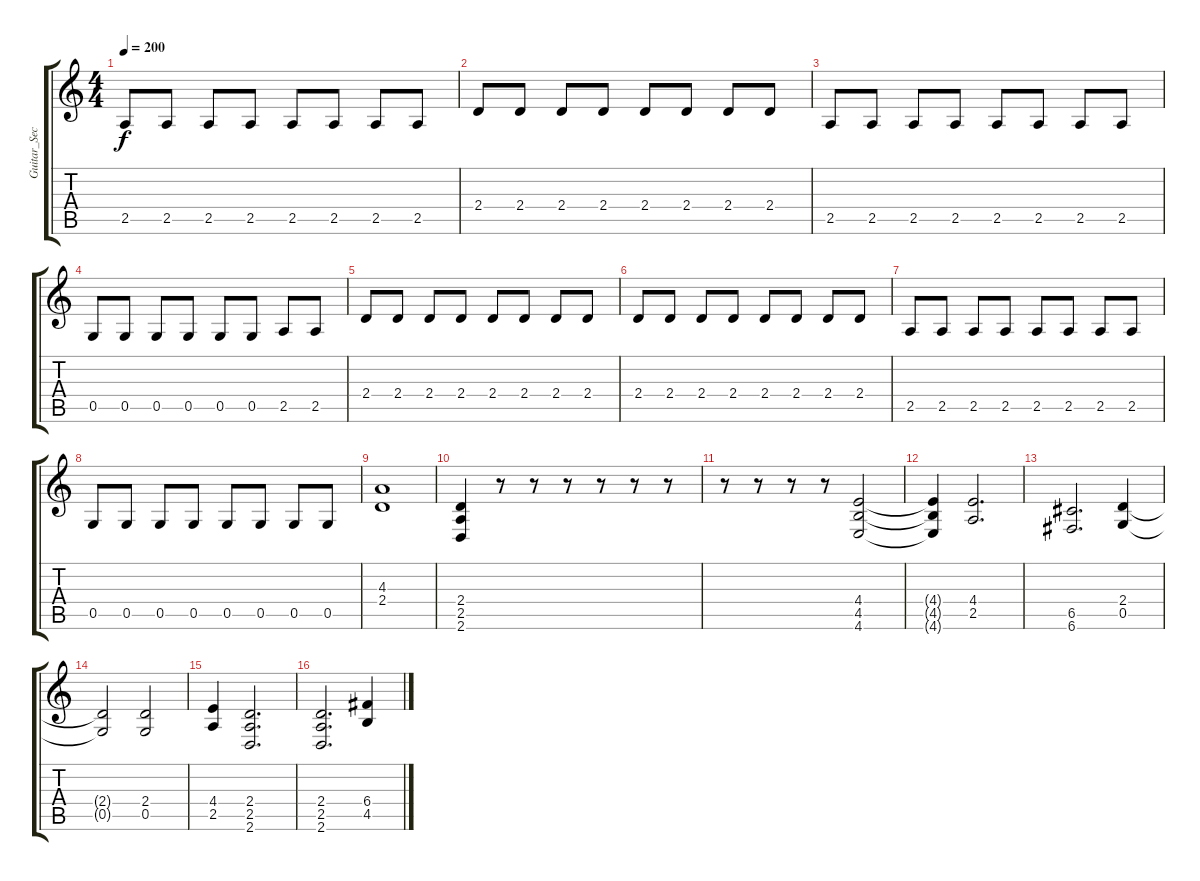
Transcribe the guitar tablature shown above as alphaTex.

\track ("Guitar_Second" "Guitar_Sec") {instrument distortionguitar}
\staff {score tabs}
\tuning (D4 A3 F3 C3 G2 C2) {hide}
\ts (4 4)
\tempo 200
\clef g2
\ks c
2.5.8{dy f} 2.5.8 2.5.8 2.5.8 2.5.8 2.5.8 2.5.8 2.5.8 |
2.4.8 2.4.8 2.4.8 2.4.8 2.4.8 2.4.8 2.4.8 2.4.8 |
2.5.8 2.5.8 2.5.8 2.5.8 2.5.8 2.5.8 2.5.8 2.5.8 |
0.5.8 0.5.8 0.5.8 0.5.8 0.5.8 0.5.8 2.5.8 2.5.8 |
2.4.8 2.4.8 2.4.8 2.4.8 2.4.8 2.4.8 2.4.8 2.4.8 |
2.4.8 2.4.8 2.4.8 2.4.8 2.4.8 2.4.8 2.4.8 2.4.8 |
2.5.8 2.5.8 2.5.8 2.5.8 2.5.8 2.5.8 2.5.8 2.5.8 |
0.5.8 0.5.8 0.5.8 0.5.8 0.5.8 0.5.8 0.5.8 0.5.8 |
(4.3 2.4).1 |
(2.4 2.5 2.6).4 r.8 r.8 r.8 r.8 r.8 r.8 |
r.8 r.8 r.8 r.8 (4.4 4.5 4.6).2 |
(4.4{t} 4.5{t} 4.6{t}).4 (4.4 2.5).2{d} |
(6.5 6.6).2{d} (2.4 0.5).4 |
(2.4{t} 0.5{t}).2 (2.4 0.5).2 |
(4.4 2.5).4 (2.4 2.5 2.6).2{d} |
(2.4 2.5 2.6).2{d} (6.4 4.5).4
